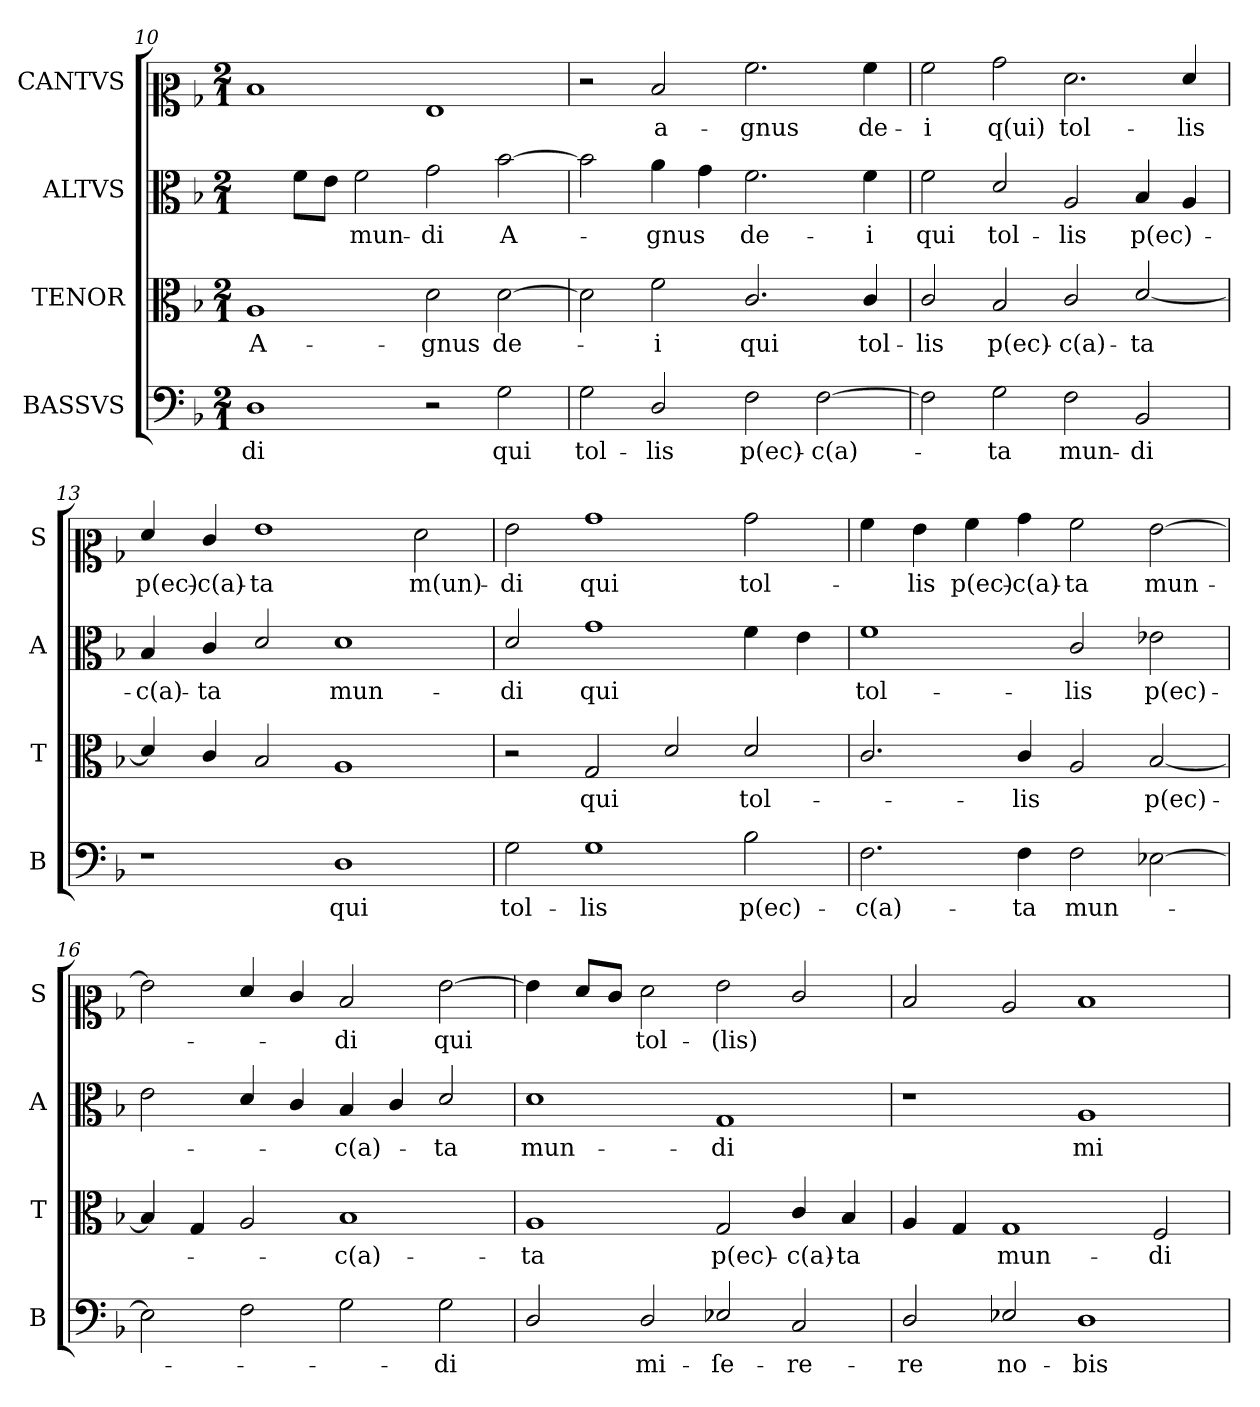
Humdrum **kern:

**kern	**text	**kern	**text	**kern	**text	**kern	**text
*part4	*part4	*part3	*part3	*part2	*part2	*part1	*part1
*staff4	*staff4	*staff3	*staff3	*staff2	*staff2	*staff1	*staff1
*I"BASSVS	*	*I"TENOR	*	*I"ALTVS	*	*I"CANTVS	*
*I'B	*	*I'T	*	*I'A	*	*I'S	*
*clefF4	*	*clefC3	*	*clefC3	*	*clefC2	*
*k[b-]	*	*k[b-]	*	*k[b-]	*	*k[b-]	*
*M2/1	*	*M2/1	*	*M2/1	*	*M2/1	*
=10	=10	=10	=10	=10	=10	=10	=10
!	!LO:LY:i	!	!	!	!	!	!
1D	-di	1A	A-	4ryy	.	1d	.
.	.	.	.	8f\L	.	.	.
.	.	.	.	8e\J	.	.	.
!	!	!	!	!	!LO:LY:i	!	!
.	.	.	.	2f\	mun-	.	.
!	!	!	!	!	!LO:LY:i	!	!
2r	.	2d\	-gnus	2g\	-di	1G	.
2G\	qui	[2d	de-	[2b-	A-	.	.
=11	=11	=11	=11	=11	=11	=11	=11
2G\	tol-	2d]	.	2b-]	.	2r	.
2D/	-lis	2f\	-i	4a\	-gnus	2d/	a-
.	.	.	.	4g\	.	.	.
2F\	p(ec)-	2.c/	qui	2.f\	de-	2.a\	-gnus
[2F	-c(a)-	.	.	.	.	.	.
.	.	4c/	tol-	4f\	-i	4a\	de-
=12	=12	=12	=12	=12	=12	=12	=12
2F]	.	2c/	-lis	2f\	qui	2a\	-i
2G\	-ta	2B-/	p(ec)-	2d/	tol-	2b-\	q(ui)
2F\	mun-	2c/	-c(a)-	2A/	-lis	2.f\	tol-
2BB-/	-di	[2d/	-ta	4B-/	p(ec)-	.	.
.	.	.	.	4A/	.	4f/	-lis
=13	=13	=13	=13	=13	=13	=13	=13
1r	.	4d/]	.	4B-/	-c(a)-	4f/	p(ec)-
.	.	4c/	.	4c/	-ta	4e/	-c(a)-
.	.	2B-/	.	2d/	.	1g	-ta
!	!LO:LY:i	!	!	!	!	!	!
1D	qui	1A	.	1d	mun-	.	.
.	.	.	.	.	.	2f\	m(un)-
=14	=14	=14	=14	=14	=14	=14	=14
!	!LO:LY:i	!	!	!	!	!	!
2G\	tol-	2r	.	2d/	-di	2g\	di
!	!LO:LY:i	!	!LO:LY:i	!	!LO:LY:i	!	!
1G	-lis	2G/	qui	1g	qui	1b-	qui
.	.	2d/	.	.	.	.	.
!	!LO:LY:i	!	!LO:LY:i	!	!	!	!
2B-\	p(ec)-	2d/	tol-	4f\	.	2b-\	tol-
.	.	.	.	4e\	.	.	.
=15	=15	=15	=15	=15	=15	=15	=15
!	!LO:LY:i	!	!	!	!LO:LY:i	!	!
2.F\	-c(a)-	2.c/	.	1f	tol-	4a\	.
.	.	.	.	.	.	4g\	-lis
.	.	.	.	.	.	4a\	p(ec)-
!	!LO:LY:i	!	!LO:LY:i	!	!	!	!
4F\	-ta	4c/	-lis	.	.	4b-\	-c(a)-
!	!LO:LY:i	!	!	!	!LO:LY:i	!	!
2F\	mun-	2A/	.	2c/	-lis	2a\	-ta
!	!	!	!LO:LY:i	!	!LO:LY:i	!	!
[2E-X	.	[2B-/	p(ec)-	2e-X\	p(ec)-	[2g	mun-
=16	=16	=16	=16	=16	=16	=16	=16
2E-]	.	4B-/]	.	2e\	.	2g]	.
.	.	4G/	.	.	.	.	.
2F\	.	2A/	.	4d/	.	4f/	.
.	.	.	.	4c/	.	4e/	.
!	!	!	!LO:LY:i	!	!LO:LY:i	!	!
2G\	.	1B-	-c(a)-	4B-/	-c(a)-	2d/	-di
.	.	.	.	4c/	.	.	.
!	!LO:LY:i	!	!	!	!LO:LY:i	!	!
2G\	-di	.	.	2d/	-ta	[2g\	qui
=17	=17	=17	=17	=17	=17	=17	=17
!	!	!	!LO:LY:i	!	!LO:LY:i	!	!
2D/	.	1A	-ta	1d	mun-	4g\]	.
.	.	.	.	.	.	8f/L	.
.	.	.	.	.	.	8e/J	.
2D/	mi-	.	.	.	.	2f\	tol-
!	!	!	!LO:LY:i	!	!LO:LY:i	!	!
2E-X/	-ſe-	2G/	p(ec)-	1G	-di	2g\	-(lis)
!	!	!	!LO:LY:i	!	!	!	!
2C/	-re-	4c/	-c(a)-	.	.	2e/	.
!	!	!	!LO:LY:i	!	!	!	!
.	.	4B-/	-ta	.	.	.	.
=18	=18	=18	=18	=18	=18	=18	=18
2D/	-re	4A/	.	1r	.	2d/	.
.	.	4G/	.	.	.	.	.
!	!	!	!LO:LY:i	!	!	!	!
2E-X/	no-	1G	mun-	.	.	2c/	.
1D	-bis	.	.	1A	mi-	1d	.
!	!	!	!LO:LY:i	!	!	!	!
.	.	2F/	-di	.	.	.	.
=	=	=	=	=	=	=	=
*-	*-	*-	*-	*-	*-	*-	*-
